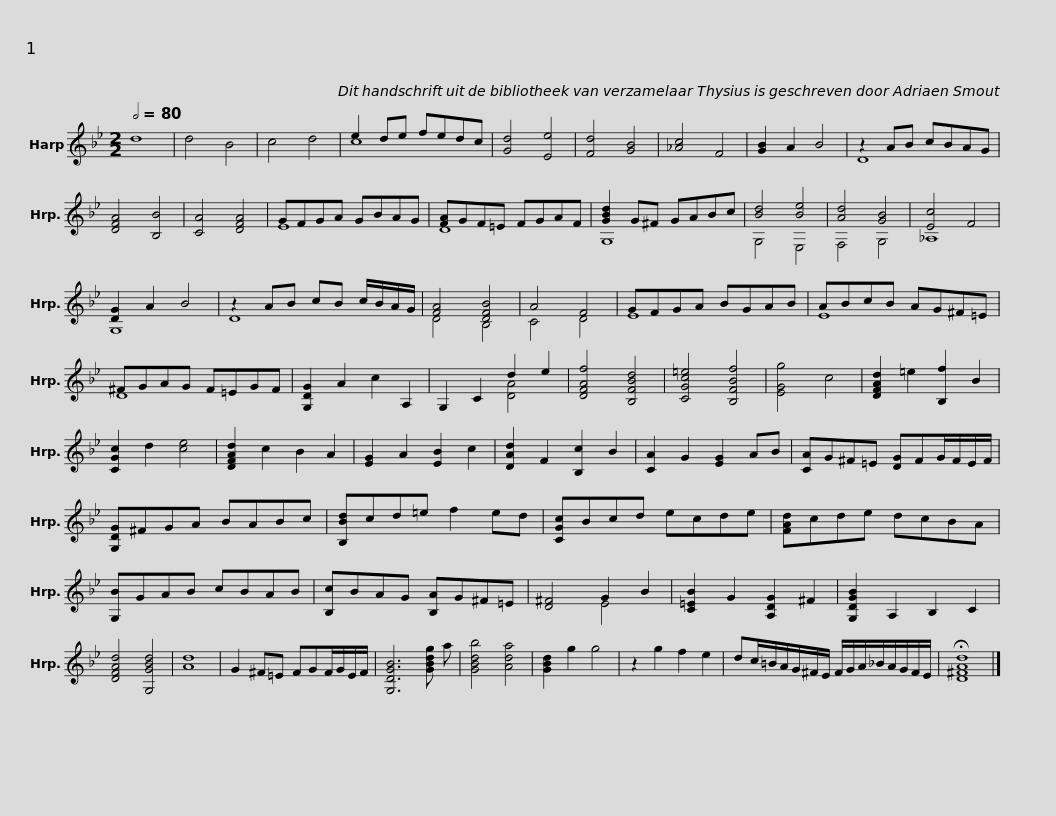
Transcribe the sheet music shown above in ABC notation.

X:1
%%score ( 1 2 )
L:1/8
Q:1/2=80
M:2/2
I:linebreak $
K:Bb
U:s=!stemless!
V:1 treble
V:2 treble
V:1
 sd8 | d4 B4 | c4 d4 | e2 de fedc | [Gd]4 [Ee]4 | %5
 [Fd]4 [GB]4 | [_Ac]4 F4 | [GB]2 A2 B4 |$ z2 AB cBAG | [DFA]4 [B,B]4 | %10
 [CA]4 [DFA]4 | GFGA GBAG | [FA]GF=E FGAF | [GBd]2 G^F GABc | [Bd]4 [Be]4 | %15
 [Ad]4 [GB]4 |$ [Ec]4 F4 | [DG]2 A2 B4 | z2 AB cB c/B/A/G/ | [FA]4 [DFB]4 | %20
 A4 F4 | GFGA BGAB | ABcB AG^F=E | ^FGAG F=EGF |$ [G,DG]2 A2 c2 A,2 | %25
 G,2 C2 d2 e2 | [DFAf]4 [B,FBd]4 | [CGc=e]4 [B,FBf]4 | [EGg]4 c4 | [DFAd]2 =e2 [B,f]2 B2 | %30
 [CGc]2 d2 [ce]4 |$ [DFAd]2 c2 B2 A2 | [EG]2 A2 [EB]2 c2 | [DAd]2 F2 [B,c]2 B2 | [CA]2 G2 [EG]2 AB | %35
 [CA]G^F=E [DG]FG/F/E/F/ | [G,DG]^FGA BABc | [B,Bd]cd=e f2 ed |$ [CGc]Bcd ecde | [FAd]cde dcBA | %40
 [G,B]GAB cBAB | [B,c]BAG [B,A]G^F=E | [D^F]4 G2 B2 | [C=EB]2 G2 [A,DG]2 ^F2 | [G,DGB]2 A,2 B,2 C2 | %45
 [DFAd]4 [G,GBd]4 |$ s[Ad]8 | G2 ^F=E FGF/G/E/F/ | [G,DGB]6 [GBdg] a | [GBdb]4 [Ada]4 | %50
 [GBd]2 g2 g4 | z2 g2 f2 e2 | dc/=B/A/G/^F/E/ F/G/A/_B/A/G/F/E/ | !fermata!s[D^FAd]8 |] %54
V:2
 x8 | x8 | x8 | c8 | x8 | %5
 x8 | x8 | x8 |$ D8 | x8 | %10
 x8 | E8 | D8 | G,8 | G,4 E,4 | %15
 F,4 G,4 |$ _A,8 | G,8 | D8 | D4 B,4 | %20
 C4 D4 | E8 | E8 | D8 |$ x8 | %25
 x4 [DA]4 | x8 | x8 | x8 | x8 | %30
 x8 |$ x8 | x8 | x8 | x8 | %35
 x8 | x8 | x8 |$ x8 | x8 | %40
 x8 | x8 | x4 E4 | x8 | x8 | %45
 x8 |$ x8 | x8 | x8 | x8 | %50
 x8 | x8 | x8 | x8 |] %54
